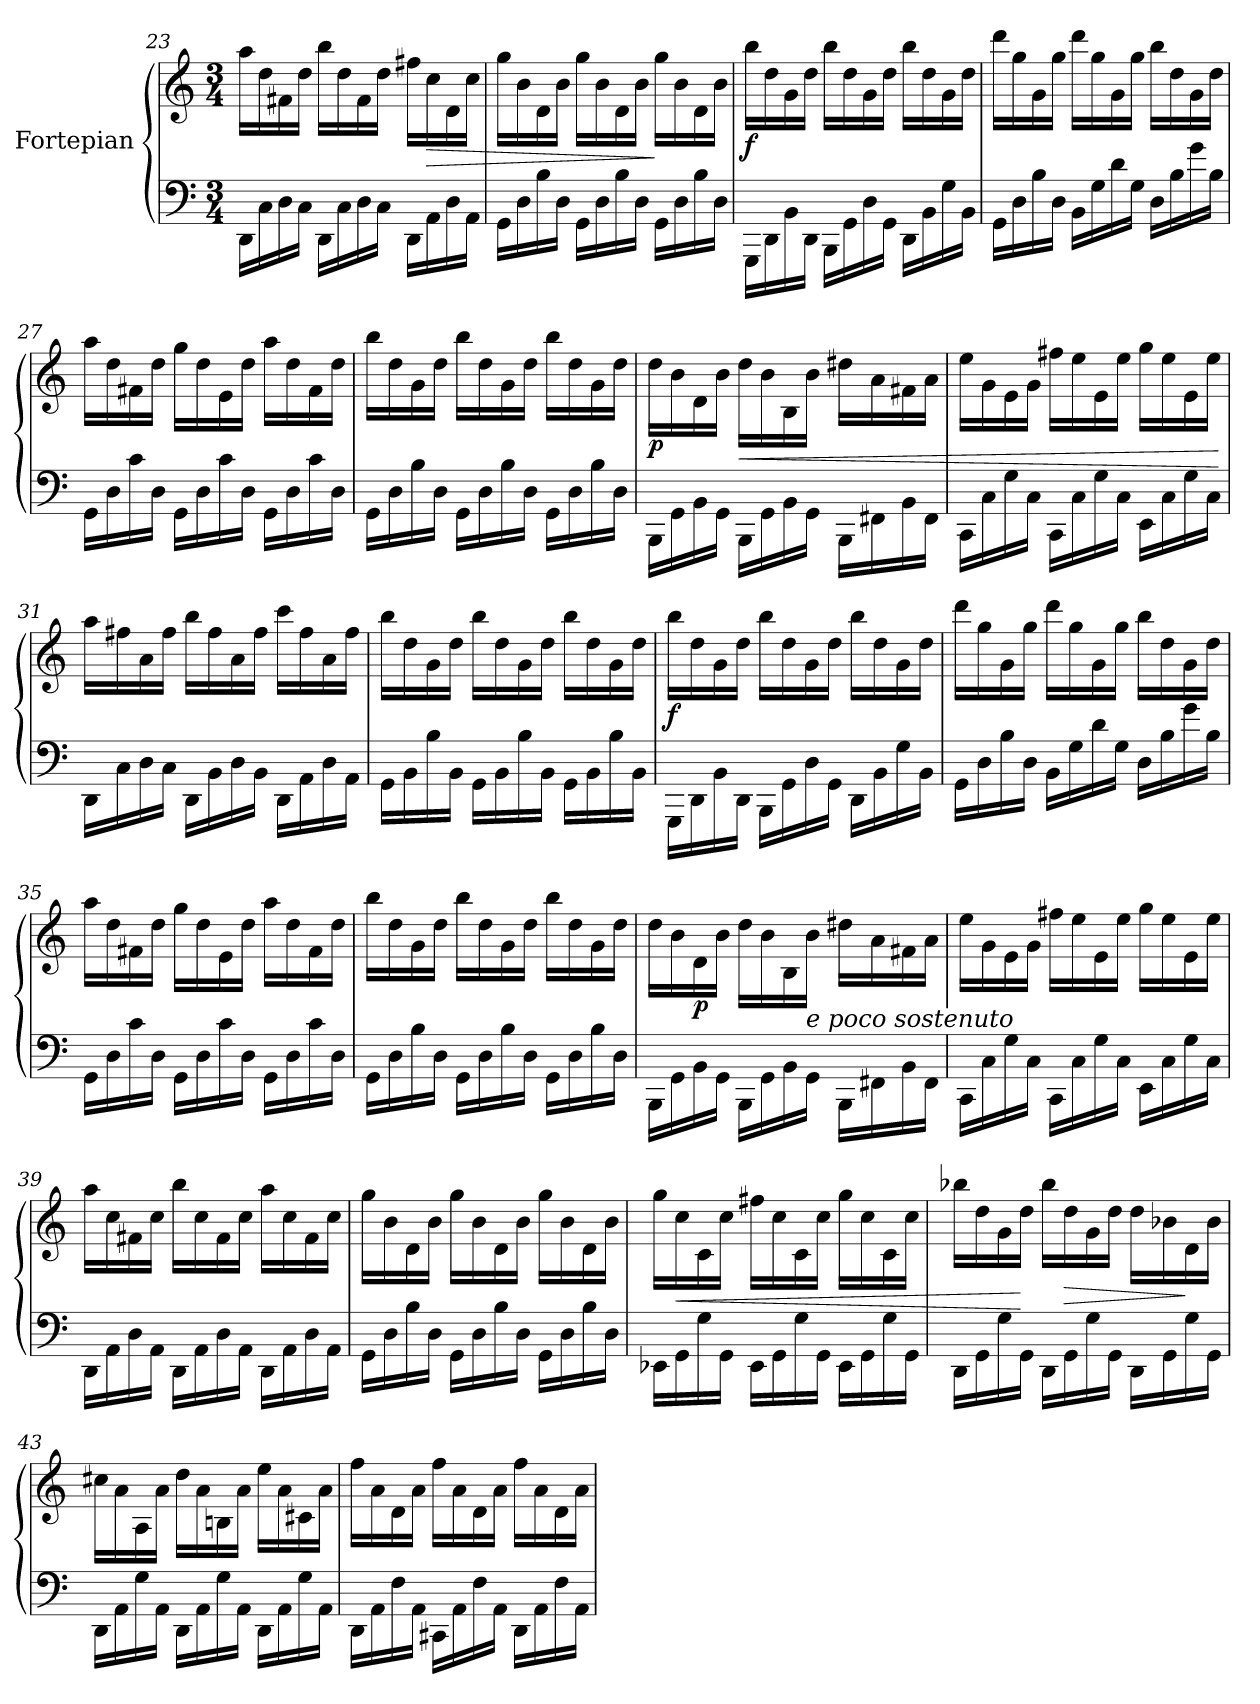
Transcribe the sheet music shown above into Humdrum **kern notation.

**kern	**kern	**dynam
*part1	*part1	*part1
*staff2	*staff1	*staff1/2
*I"Fortepian	*	*
*clefF4	*clefG2	*
*k[]	*k[]	*
*M3/4	*M3/4	*
=23	=23	=23
16DD\LL	16aa\LL	.
16C\	16dd\	.
16D\	16f#X\	.
16C\JJ	16dd\JJ	.
16DD\LL	16bb\LL	.
16C\	16dd\	.
16D\	16f#\	.
16C\JJ	16dd\JJ	.
16DD\LL	16ff#X\LL	.
16AA\	16cc\	>
16D\	16d\	.
16AA\JJ	16cc\JJ	.
=24	=24	=24
16GG\LL	16gg\LL	.
16D\	16b\	.
16B\	16d\	.
16D\JJ	16b\JJ	.
16GG\LL	16gg\LL	.
16D\	16b\	.
16B\	16d\	.
16D\JJ	16b\JJ	.
16GG\LL	16gg\LL	]
16D\	16b\	.
16B\	16d\	.
16D\JJ	16b\JJ	.
=25	=25	=25
16GGG\LL	16bb\LL	f.
16DD\	16dd\	.
16BB\	16g\	.
16DD\JJ	16dd\JJ	.
16BBB\LL	16bb\LL	.
16GG\	16dd\	.
16D\	16g\	.
16GG\JJ	16dd\JJ	.
16DD\LL	16bb\LL	.
16BB\	16dd\	.
16G\	16g\	.
16BB\JJ	16dd\JJ	.
=26	=26	=26
16GG\LL	16ddd\LL	.
16D\	16gg\	.
16B\	16g\	.
16D\JJ	16gg\JJ	.
16BB\LL	16ddd\LL	.
16G\	16gg\	.
16d\	16g\	.
16G\JJ	16gg\JJ	.
16D\LL	16bb\LL	.
16B\	16dd\	.
16g\	16g\	.
16B\JJ	16dd\JJ	.
=27	=27	=27
16GG\LL	16aa\LL	.
16D\	16dd\	.
16c\	16f#X\	.
16D\JJ	16dd\JJ	.
16GG\LL	16gg\LL	.
16D\	16dd\	.
16c\	16e\	.
16D\JJ	16dd\JJ	.
16GG\LL	16aa\LL	.
16D\	16dd\	.
16c\	16f#\	.
16D\JJ	16dd\JJ	.
=28	=28	=28
16GG\LL	16bb\LL	.
16D\	16dd\	.
16B\	16g\	.
16D\JJ	16dd\JJ	.
16GG\LL	16bb\LL	.
16D\	16dd\	.
16B\	16g\	.
16D\JJ	16dd\JJ	.
16GG\LL	16bb\LL	.
16D\	16dd\	.
16B\	16g\	.
16D\JJ	16dd\JJ	.
=29	=29	=29
16BBB\LL	16dd\LL	p
16GG\	16b\	.
16BB\	16d\	.
16GG\JJ	16b\JJ	.
16BBB\LL	16dd\LL	<
16GG\	16b\	.
16BB\	16B\	.
16GG\JJ	16b\JJ	.
16BBB\LL	16dd#X\LL	.
16FF#X\	16a\	.
16BB\	16f#X\	.
16FF#\JJ	16a\JJ	.
=30	=30	=30
16CC\LL	16ee\LL	.
16C\	16g\	.
16G\	16e\	.
16C\JJ	16g\JJ	.
16CC\LL	16ff#X\LL	.
16C\	16ee\	.
16G\	16e\	.
16C\JJ	16ee\JJ	.
16EE\LL	16gg\LL	.
16C\	16ee\	.
16G\	16e\	.
16C\JJ	16ee\JJ	.
.	.	[
=31	=31	=31
16DD\LL	16aa\LL	.
16C\	16ff#X\	.
16D\	16a\	.
16C\JJ	16ff#\JJ	.
16DD\LL	16bb\LL	.
16BB\	16ff#\	.
16D\	16a\	.
16BB\JJ	16ff#\JJ	.
16DD\LL	16ccc\LL	.
16AA\	16ff#\	.
16D\	16a\	.
16AA\JJ	16ff#\JJ	.
=32	=32	=32
16GG\LL	16bb\LL	.
16BB\	16dd\	.
16B\	16g\	.
16BB\JJ	16dd\JJ	.
16GG\LL	16bb\LL	.
16BB\	16dd\	.
16B\	16g\	.
16BB\JJ	16dd\JJ	.
16GG\LL	16bb\LL	.
16BB\	16dd\	.
16B\	16g\	.
16BB\JJ	16dd\JJ	.
=33	=33	=33
16GGG\LL	16bb\LL	f.
16DD\	16dd\	.
16BB\	16g\	.
16DD\JJ	16dd\JJ	.
16BBB\LL	16bb\LL	.
16GG\	16dd\	.
16D\	16g\	.
16GG\JJ	16dd\JJ	.
16DD\LL	16bb\LL	.
16BB\	16dd\	.
16G\	16g\	.
16BB\JJ	16dd\JJ	.
=34	=34	=34
16GG\LL	16ddd\LL	.
16D\	16gg\	.
16B\	16g\	.
16D\JJ	16gg\JJ	.
16BB\LL	16ddd\LL	.
16G\	16gg\	.
16d\	16g\	.
16G\JJ	16gg\JJ	.
16D\LL	16bb\LL	.
16B\	16dd\	.
16g\	16g\	.
16B\JJ	16dd\JJ	.
=35	=35	=35
16GG\LL	16aa\LL	.
16D\	16dd\	.
16c\	16f#X\	.
16D\JJ	16dd\JJ	.
16GG\LL	16gg\LL	.
16D\	16dd\	.
16c\	16e\	.
16D\JJ	16dd\JJ	.
16GG\LL	16aa\LL	.
16D\	16dd\	.
16c\	16f#\	.
16D\JJ	16dd\JJ	.
=36	=36	=36
16GG\LL	16bb\LL	.
16D\	16dd\	.
16B\	16g\	.
16D\JJ	16dd\JJ	.
16GG\LL	16bb\LL	.
16D\	16dd\	.
16B\	16g\	.
16D\JJ	16dd\JJ	.
16GG\LL	16bb\LL	.
16D\	16dd\	.
16B\	16g\	.
16D\JJ	16dd\JJ	.
=37	=37	=37
16BBB\LL	16dd\LL	.
16GG\	16b\	.
16BB\	16d\	p
16GG\JJ	16b\JJ	.
16BBB\LL	16dd\LL	.
16GG\	16b\	.
16BB\	16B\	.
!	!LO:TX:b:i:t=e poco sostenuto	!
16GG\JJ	16b\JJ	.
16BBB\LL	16dd#X\LL	.
16FF#X\	16a\	.
16BB\	16f#X\	.
16FF#\JJ	16a\JJ	.
=38	=38	=38
16CC\LL	16ee\LL	.
16C\	16g\	.
16G\	16e\	.
16C\JJ	16g\JJ	.
16CC\LL	16ff#X\LL	.
16C\	16ee\	.
16G\	16e\	.
16C\JJ	16ee\JJ	.
16EE\LL	16gg\LL	.
16C\	16ee\	.
16G\	16e\	.
16C\JJ	16ee\JJ	.
=39	=39	=39
16DD\LL	16aa\LL	.
16AA\	16cc\	.
16D\	16f#X\	.
16AA\JJ	16cc\JJ	.
16DD\LL	16bb\LL	.
16AA\	16cc\	.
16D\	16f#\	.
16AA\JJ	16cc\JJ	.
16DD\LL	16aa\LL	.
16AA\	16cc\	.
16D\	16f#\	.
16AA\JJ	16cc\JJ	.
=40	=40	=40
16GG\LL	16gg\LL	.
16D\	16b\	.
16B\	16d\	.
16D\JJ	16b\JJ	.
16GG\LL	16gg\LL	.
16D\	16b\	.
16B\	16d\	.
16D\JJ	16b\JJ	.
16GG\LL	16gg\LL	.
16D\	16b\	.
16B\	16d\	.
16D\JJ	16b\JJ	.
=41	=41	=41
16EE-X\LL	16gg\LL	.
16GG\	16cc\	<
16G\	16c\	.
16GG\JJ	16cc\JJ	.
16EE-\LL	16ff#X\LL	.
16GG\	16cc\	.
16G\	16c\	.
16GG\JJ	16cc\JJ	.
16EE-\LL	16gg\LL	.
16GG\	16cc\	.
16G\	16c\	.
16GG\JJ	16cc\JJ	.
=42	=42	=42
16DD\LL	16bb-X\LL	.
16GG\	16dd\	.
16G\	16g\	.
16GG\JJ	16dd\JJ	[
16DD\LL	16bb-\LL	.
16GG\	16dd\	>
16G\	16g\	.
16GG\JJ	16dd\JJ	.
16DD\LL	16dd\LL	.
16GG\	16b-X\	.
16G\	16d\	]
16GG\JJ	16b-\JJ	.
=43	=43	=43
16DD\LL	16cc#X\LL	.
16AA\	16a\	.
16G\	16A\	.
16AA\JJ	16a\JJ	.
16DD\LL	16dd\LL	.
16AA\	16a\	.
16G\	16Bn\	.
16AA\JJ	16a\JJ	.
16DD\LL	16ee\LL	.
16AA\	16a\	.
16G\	16c#X\	.
16AA\JJ	16a\JJ	.
=44	=44	=44
16DD\LL	16ff\LL	.
16AA\	16a\	.
16F\	16d\	.
16AA\JJ	16a\JJ	.
16CC#X\LL	16ff\LL	.
16AA\	16a\	.
16F\	16d\	.
16AA\JJ	16a\JJ	.
16DD\LL	16ff\LL	.
16AA\	16a\	.
16F\	16d\	.
16AA\JJ	16a\JJ	.
=	=	=
*-	*-	*-
